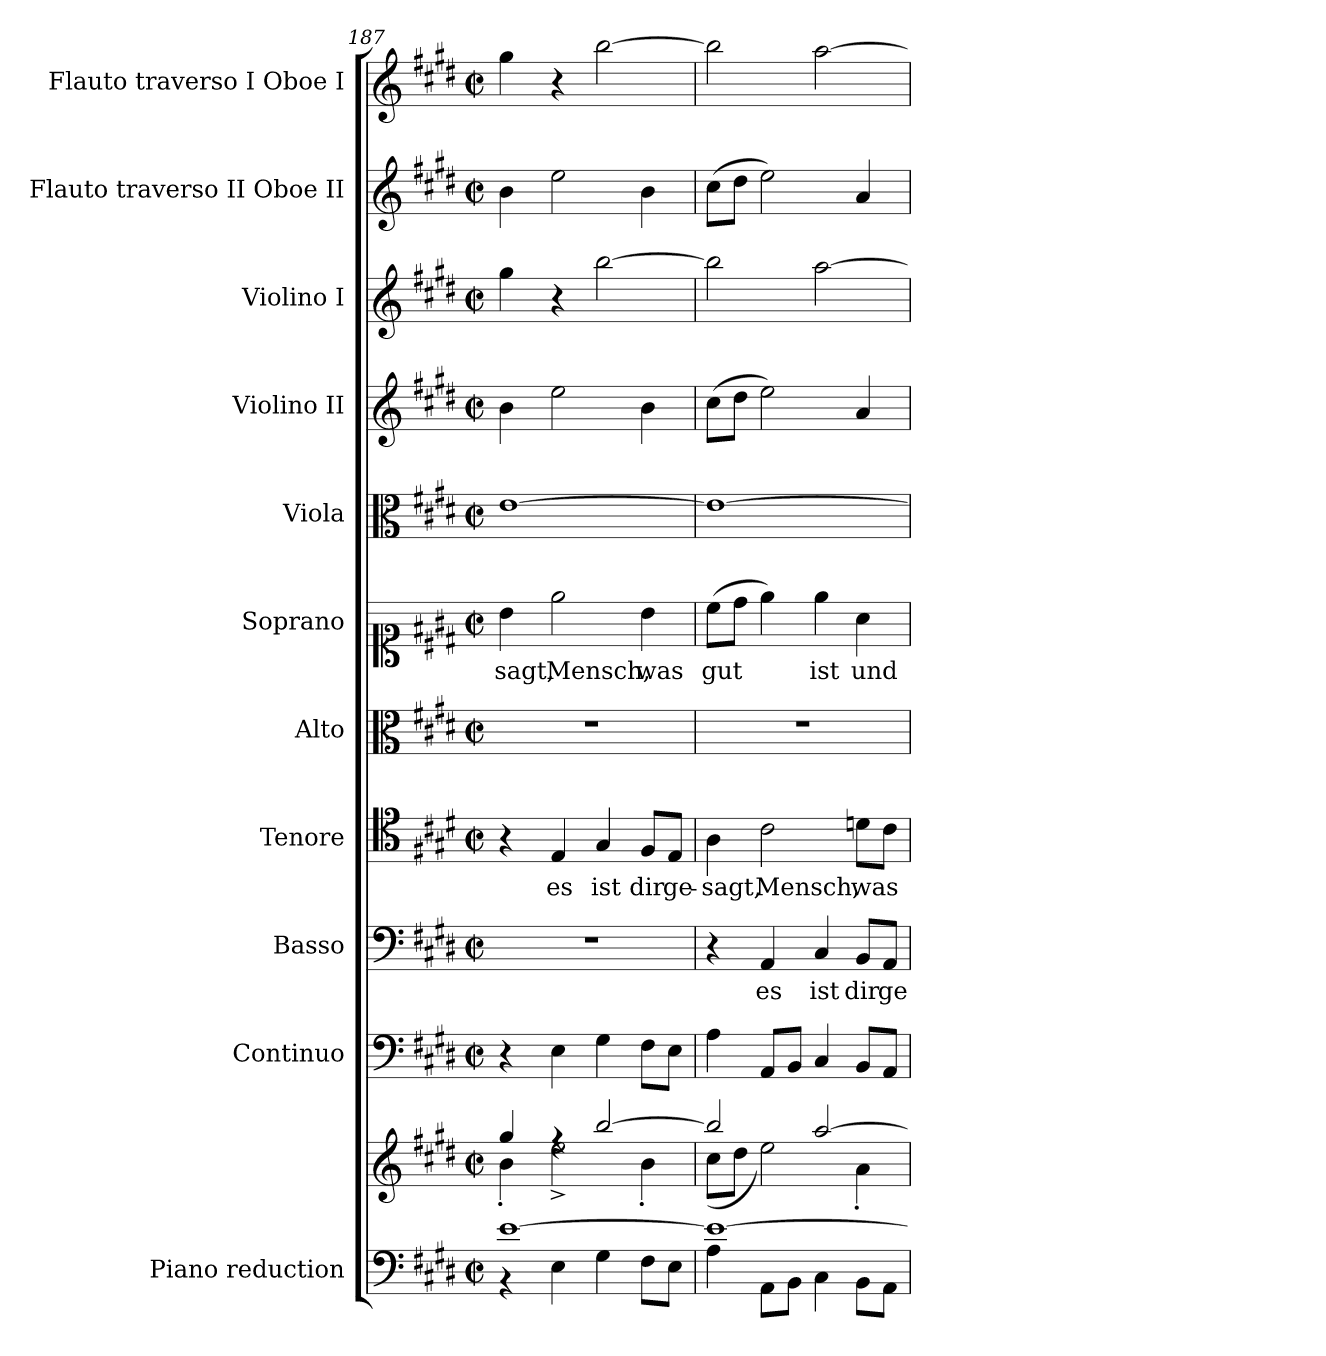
**kern	**kern	**kern	**kern	**text	**kern	**text	**kern	**kern	**text	**kern	**kern	**kern	**kern	**kern
*part11	*part11	*part10	*part9	*part9	*part8	*part8	*part7	*part6	*part6	*part5	*part4	*part3	*part2	*part1
*staff12	*staff11	*staff10	*staff9	*staff9	*staff8	*staff8	*staff7	*staff6	*staff6	*staff5	*staff4	*staff3	*staff2	*staff1
*I"Piano reduction	*	*I"Continuo	*I"Basso	*	*I"Tenore	*	*I"Alto	*I"Soprano	*	*I"Viola	*I"Violino II	*I"Violino I	*I"Flauto traverso II Oboe II	*I"Flauto traverso I Oboe I
*I'Pno	*	*	*	*	*	*	*	*	*	*	*	*	*I'Ob	*I'Ob
!!LO:PB:g=z
*clefF4	*clefG2	*clefF4	*clefF4	*	*clefC4	*	*clefC3	*clefC1	*	*clefC3	*clefG2	*clefG2	*clefG2	*clefG2
*k[f#c#g#d#]	*k[f#c#g#d#]	*k[f#c#g#d#]	*k[f#c#g#d#]	*	*k[f#c#g#d#]	*	*k[f#c#g#d#]	*k[f#c#g#d#]	*	*k[f#c#g#d#]	*k[f#c#g#d#]	*k[f#c#g#d#]	*k[f#c#g#d#]	*k[f#c#g#d#]
*M2/2	*M2/2	*M2/2	*M2/2	*	*M2/2	*	*M2/2	*M2/2	*	*M2/2	*M2/2	*M2/2	*M2/2	*M2/2
*met(c|)	*met(c|)	*met(c|)	*met(c|)	*	*met(c|)	*	*met(c|)	*met(c|)	*	*met(c|)	*met(c|)	*met(c|)	*met(c|)	*met(c|)
=187	=187	=187	=187	=187	=187	=187	=187	=187	=187	=187	=187	=187	=187	=187
*^	*^	*	*	*	*	*	*	*	*	*	*	*	*	*
!	!	!	!	!	!	!	!	!	!	!	!LO:LY:b	!	!	!	!	!
[1e	4r	4gg#/	4b'\	4r	1r	.	4r	.	1r	4b\	sagt,	[1e	4b\	4gg#\	4b\	4gg#\
!	!	!	!	!	!	!	!	!LO:LY:b	!	!	!LO:LY:b	!	!	!	!	!
.	4E\	4rff	2ee^\	4E\	.	.	4E/	es	.	2ee\	Mensch,	.	2ee\	4r	2ee\	4r
!	!	!	!	!	!	!	!	!LO:LY:b	!	!	!	!	!	!	!	!
.	4G#\	[2bb/	.	4G#\	.	.	4G#/	ist	.	.	.	.	.	[2bb\	.	[2bb\
!	!	!	!	!	!	!	!	!LO:LY:b	!	!	!LO:LY:b	!	!	!	!	!
.	8F#\L	.	4b'\	8F#\L	.	.	8F#/L	dir	.	4b\	was	.	4b\	.	4b\	.
!	!	!	!	!	!	!	!	!LO:LY:b	!	!	!	!	!	!	!	!
.	8E\J	.	.	8E\J	.	.	8E/J	ge-	.	.	.	.	.	.	.	.
=188	=188	=188	=188	=188	=188	=188	=188	=188	=188	=188	=188	=188	=188	=188	=188	=188
!	!	!	!	!	!	!	!	!LO:LY:b	!	!	!LO:LY:b	!	!	!	!	!
1e_	4A\	2bb/]	(<8cc#\L	4A\	4r	.	4A\	sagt,	1r	(>8cc#\L	gut	1e_	(>8cc#\L	2bb\]	(>8cc#\L	2bb\]
.	.	.	8dd#\J	.	.	.	.	.	.	8dd#\J	.	.	8dd#\J	.	8dd#\J	.
!	!	!	!	!	!	!LO:LY:b	!	!LO:LY:b	!	!	!	!	!	!	!	!
.	8AA\L	.	2ee\)	8AA/L	4AA/	es	2c#\	Mensch,	.	4ee\)	.	.	2ee\)	.	2ee\)	.
.	8BB\J	.	.	8BB/J	.	.	.	.	.	.	.	.	.	.	.	.
!	!	!	!	!	!	!LO:LY:b	!	!	!	!	!LO:LY:b	!	!	!	!	!
.	4C#\	[2aa/	.	4C#/	4C#/	ist	.	.	.	4ee\	ist	.	.	[2aa\	.	[2aa\
!	!	!	!	!	!	!LO:LY:b	!	!LO:LY:b	!	!	!LO:LY:b	!	!	!	!	!
.	8BB\L	.	4a'\	8BB/L	8BB/L	dir	8dn\L	was	.	4a\	und	.	4a/	.	4a/	.
!	!	!	!	!	!	!LO:LY:b	!	!	!	!	!	!	!	!	!	!
.	8AA\J	.	.	8AA/J	8AA/J	ge-	8c#\J	.	.	.	.	.	.	.	.	.
*v	*v	*	*	*	*	*	*	*	*	*	*	*	*	*	*	*
*	*v	*v	*	*	*	*	*	*	*	*	*	*	*	*	*
=	=	=	=	=	=	=	=	=	=	=	=	=	=	=
*-	*-	*-	*-	*-	*-	*-	*-	*-	*-	*-	*-	*-	*-	*-
